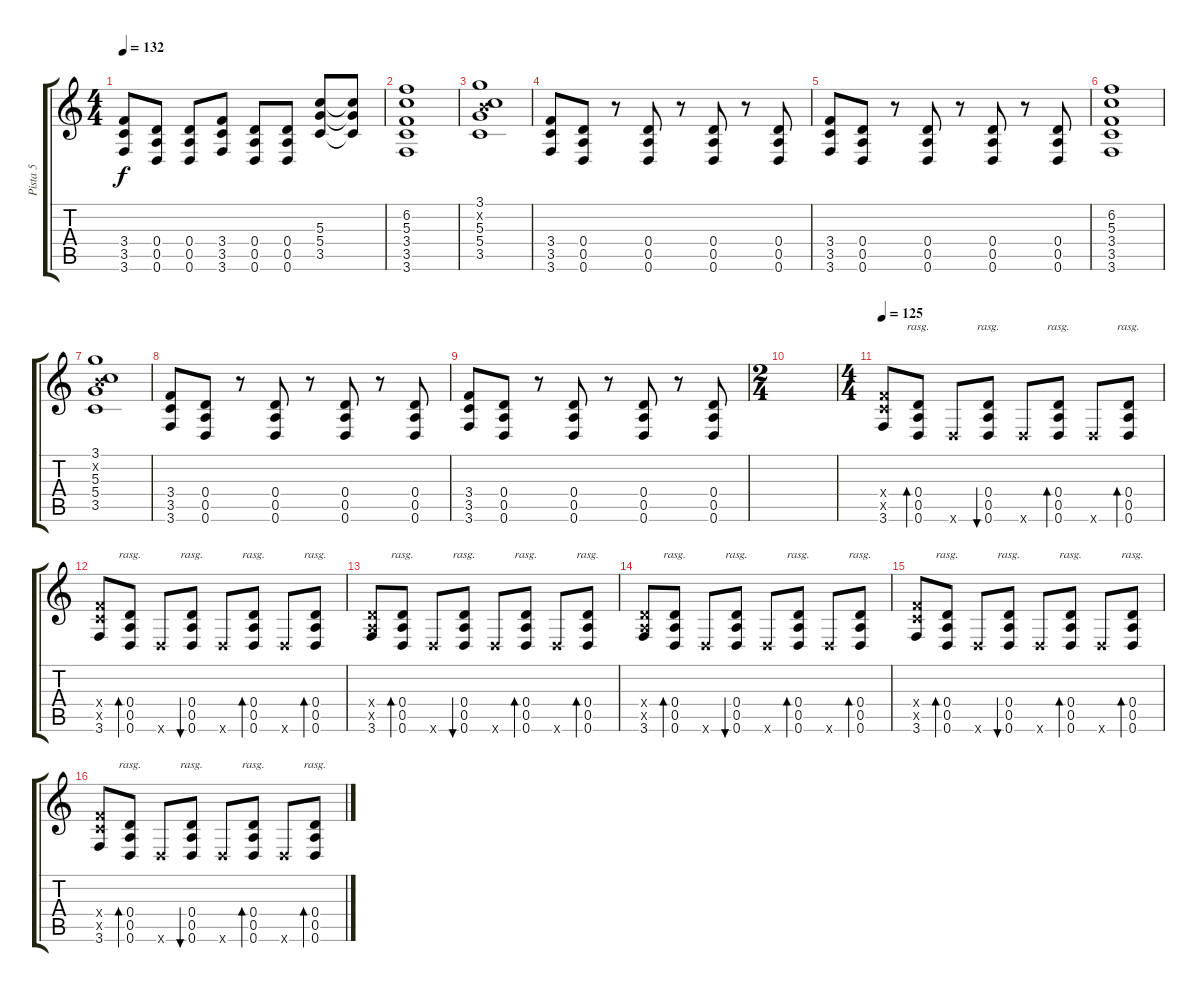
\track ("Pista 5" "Pista 5") {instrument distortionguitar}
\staff {score tabs}
\tuning (E4 B3 G3 D3 A2 D2) {hide}
\ts (4 4)
\tempo 132
\clef g2
\ks c
(3.4 3.5 3.6).8{dy f} (0.4 0.5 0.6).8 (0.4 0.5 0.6).8 (3.4 3.5 3.6).8 (0.4 0.5 0.6).8 (0.4 0.5 0.6).8 (5.3 5.4 3.5).8 (5.3{t} 5.4{t} 3.5{t}).8 |
(6.2 5.3 3.4 3.5 3.6).1 |
(3.1 0.2{x} 5.3 5.4 3.5).1 |
(3.4 3.5 3.6).8 (0.4 0.5 0.6).8 r.8 (0.4 0.5 0.6).8 r.8 (0.4 0.5 0.6).8 r.8 (0.4 0.5 0.6).8 |
(3.4 3.5 3.6).8 (0.4 0.5 0.6).8 r.8 (0.4 0.5 0.6).8 r.8 (0.4 0.5 0.6).8 r.8 (0.4 0.5 0.6).8 |
(6.2 5.3 3.4 3.5 3.6).1 |
(3.1 0.2{x} 5.3 5.4 3.5).1 |
(3.4 3.5 3.6).8 (0.4 0.5 0.6).8 r.8 (0.4 0.5 0.6).8 r.8 (0.4 0.5 0.6).8 r.8 (0.4 0.5 0.6).8 |
(3.4 3.5 3.6).8 (0.4 0.5 0.6).8 r.8 (0.4 0.5 0.6).8 r.8 (0.4 0.5 0.6).8 r.8 (0.4 0.5 0.6).8 |
\ts (2 4)
|
\ts (4 4)
\tempo 105
\tempo 125
(3.4{x} 3.5{x} 3.6).8{volume 8 instrument acousticguitarsteel} (0.4 0.5 0.6).8{bd 120 rasg ii} 0.6{x}.8 (0.4 0.5 0.6).8{bu 120 rasg ii} 0.6{x}.8 (0.4 0.5 0.6).8{bd 120 rasg ii} 0.6{x}.8 (0.4 0.5 0.6).8{bd 120 rasg ii} |
(3.4{x} 3.5{x} 3.6).8 (0.4 0.5 0.6).8{bd 120 rasg ii} 0.6{x}.8 (0.4 0.5 0.6).8{bu 120 rasg ii} 0.6{x}.8 (0.4 0.5 0.6).8{bd 120 rasg ii} 0.6{x}.8 (0.4 0.5 0.6).8{bd 120 rasg ii} |
(0.4{x} 0.5{x} 3.6).8 (0.4 0.5 0.6).8{bd 120 rasg ii} 0.6{x}.8 (0.4 0.5 0.6).8{bu 120 rasg ii} 0.6{x}.8 (0.4 0.5 0.6).8{bd 120 rasg ii} 0.6{x}.8 (0.4 0.5 0.6).8{bd 120 rasg ii} |
(0.4{x} 0.5{x} 3.6).8 (0.4 0.5 0.6).8{bd 120 rasg ii} 0.6{x}.8 (0.4 0.5 0.6).8{bu 120 rasg ii} 0.6{x}.8 (0.4 0.5 0.6).8{bd 120 rasg ii} 0.6{x}.8 (0.4 0.5 0.6).8{bd 120 rasg ii volume 13 balance 8 instrument distortionguitar} |
(3.4{x} 3.5{x} 3.6).8 (0.4 0.5 0.6).8{bd 120 rasg ii} 0.6{x}.8{volume 8 balance 8 instrument acousticguitarsteel} (0.4 0.5 0.6).8{bu 120 rasg ii} 0.6{x}.8 (0.4 0.5 0.6).8{bd 120 rasg ii} 0.6{x}.8 (0.4 0.5 0.6).8{bd 120 rasg ii} |
(3.4{x} 3.5{x} 3.6).8 (0.4 0.5 0.6).8{bd 120 rasg ii} 0.6{x}.8 (0.4 0.5 0.6).8{bu 120 rasg ii} 0.6{x}.8 (0.4 0.5 0.6).8{bd 120 rasg ii} 0.6{x}.8 (0.4 0.5 0.6).8{bd 120 rasg ii}
